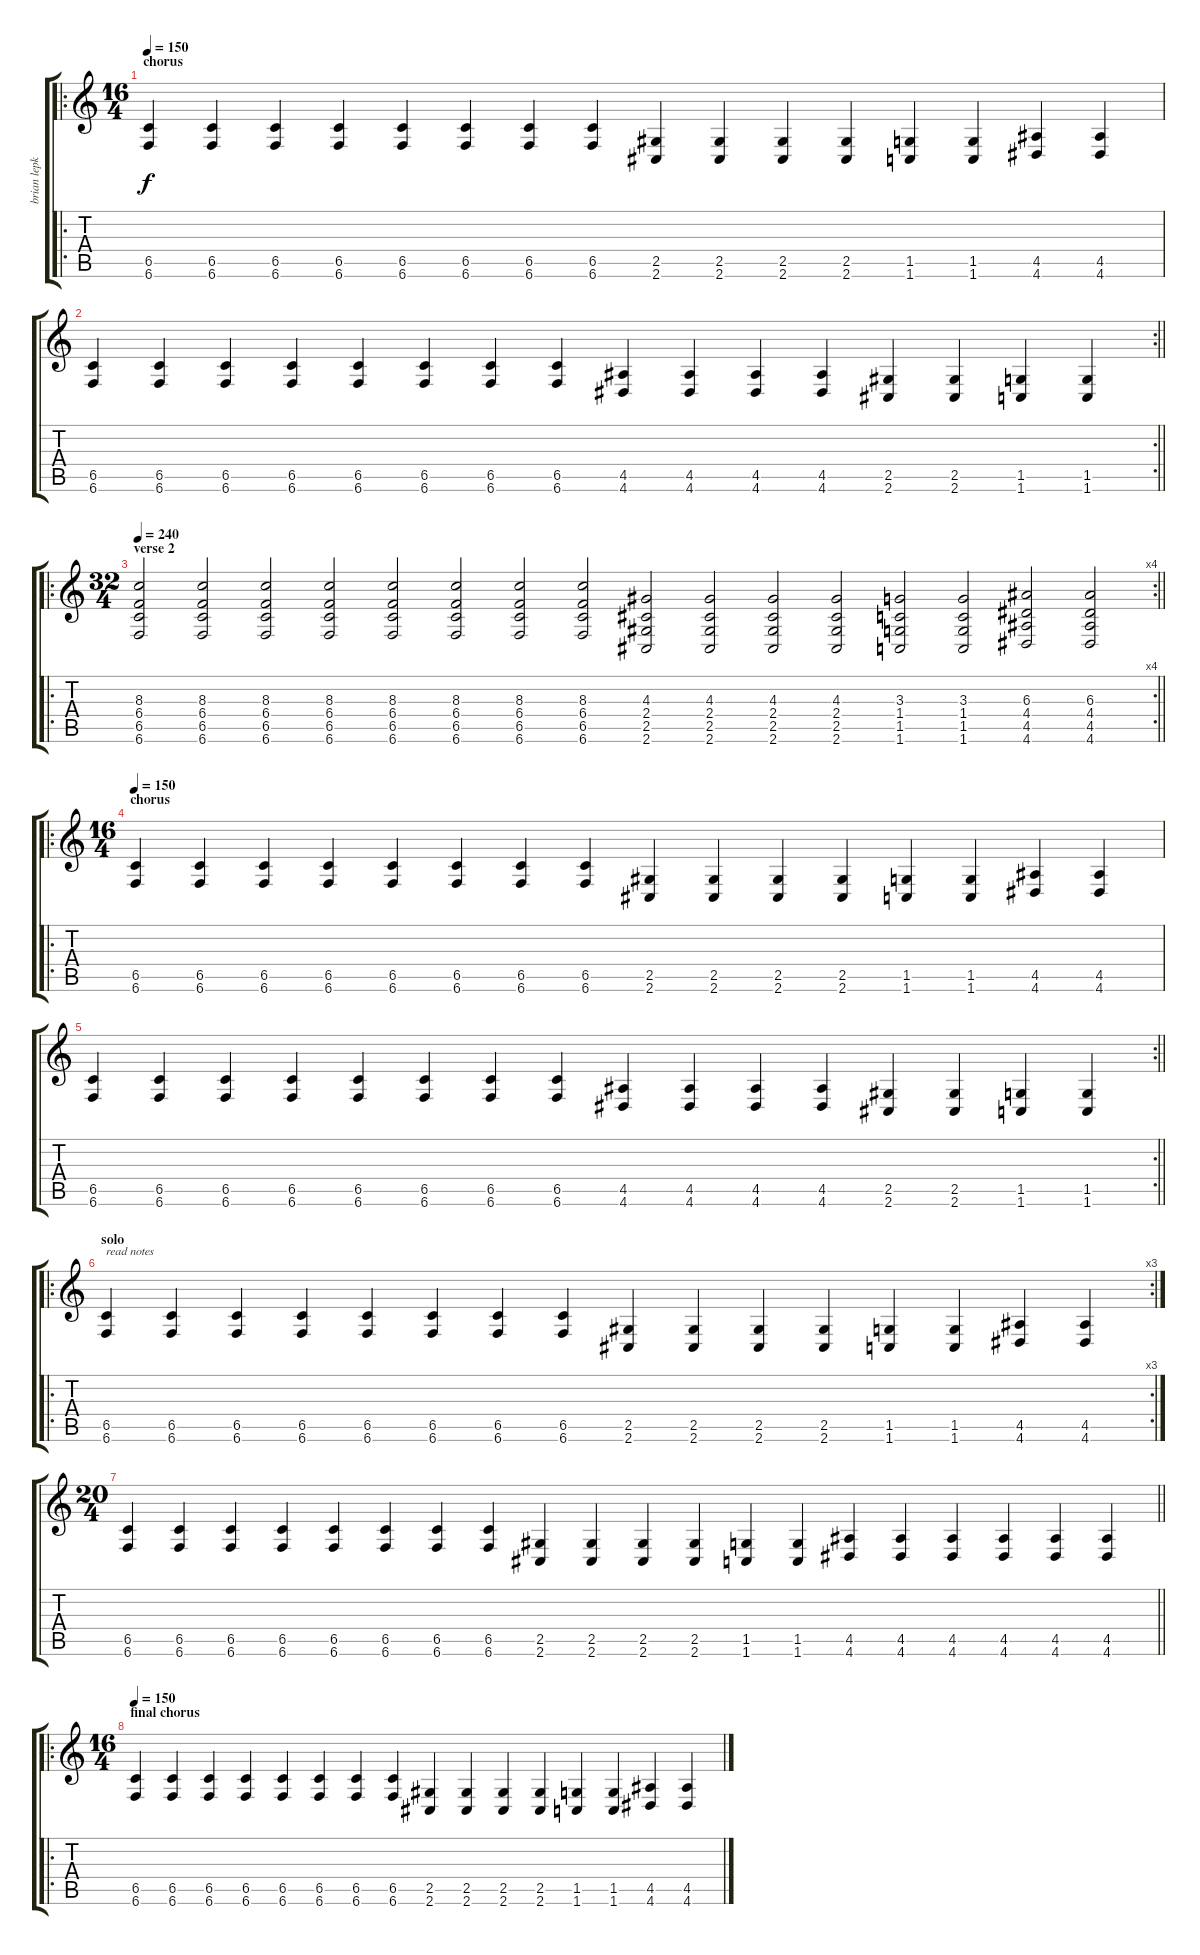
\track ("brian lepke" "brian lepk") {instrument electricguitarclean}
\staff {score tabs}
\tuning (Db4 Ab3 E3 B2 Gb2 B1) {hide}
\ro
\ts (16 4)
\section ("" "chorus")
\tempo 150
\clef g2
\ks c
(6.5 6.6).4{dy f volume 16 instrument distortionguitar} (6.5 6.6).4 (6.5 6.6).4 (6.5 6.6).4 (6.5 6.6).4 (6.5 6.6).4 (6.5 6.6).4 (6.5 6.6).4 (2.5 2.6).4 (2.5 2.6).4 (2.5 2.6).4 (2.5 2.6).4 (1.5 1.6).4 (1.5 1.6).4 (4.5 4.6).4 (4.5 4.6).4 |
\rc 2
\barLineRight lightlight
(6.5 6.6).4 (6.5 6.6).4 (6.5 6.6).4 (6.5 6.6).4 (6.5 6.6).4 (6.5 6.6).4 (6.5 6.6).4 (6.5 6.6).4 (4.5 4.6).4 (4.5 4.6).4 (4.5 4.6).4 (4.5 4.6).4 (2.5 2.6).4 (2.5 2.6).4 (1.5 1.6).4 (1.5 1.6).4 |
\ro
\rc 4
\ts (32 4)
\section ("" "verse 2")
\tempo 240
\barLineRight lightlight
(8.3 6.4 6.5 6.6).2{volume 8 instrument electricguitarclean} (8.3 6.4 6.5 6.6).2 (8.3 6.4 6.5 6.6).2 (8.3 6.4 6.5 6.6).2 (8.3 6.4 6.5 6.6).2 (8.3 6.4 6.5 6.6).2 (8.3 6.4 6.5 6.6).2 (8.3 6.4 6.5 6.6).2 (4.3 2.4 2.5 2.6).2 (4.3 2.4 2.5 2.6).2 (4.3 2.4 2.5 2.6).2 (4.3 2.4 2.5 2.6).2 (3.3 1.4 1.5 1.6).2 (3.3 1.4 1.5 1.6).2 (6.3 4.4 4.5 4.6).2 (6.3 4.4 4.5 4.6).2 |
\ro
\ts (16 4)
\section ("" "chorus")
\tempo 150
(6.5 6.6).4{volume 16 instrument distortionguitar} (6.5 6.6).4 (6.5 6.6).4 (6.5 6.6).4 (6.5 6.6).4 (6.5 6.6).4 (6.5 6.6).4 (6.5 6.6).4 (2.5 2.6).4 (2.5 2.6).4 (2.5 2.6).4 (2.5 2.6).4 (1.5 1.6).4 (1.5 1.6).4 (4.5 4.6).4 (4.5 4.6).4 |
\rc 2
\barLineRight lightlight
(6.5 6.6).4 (6.5 6.6).4 (6.5 6.6).4 (6.5 6.6).4 (6.5 6.6).4 (6.5 6.6).4 (6.5 6.6).4 (6.5 6.6).4 (4.5 4.6).4 (4.5 4.6).4 (4.5 4.6).4 (4.5 4.6).4 (2.5 2.6).4 (2.5 2.6).4 (1.5 1.6).4 (1.5 1.6).4 |
\ro
\rc 3
\section ("" "solo")
(6.5 6.6).4{txt "read notes"} (6.5 6.6).4 (6.5 6.6).4 (6.5 6.6).4 (6.5 6.6).4 (6.5 6.6).4 (6.5 6.6).4 (6.5 6.6).4 (2.5 2.6).4 (2.5 2.6).4 (2.5 2.6).4 (2.5 2.6).4 (1.5 1.6).4 (1.5 1.6).4 (4.5 4.6).4 (4.5 4.6).4 |
\ts (20 4)
\barLineRight lightlight
(6.5 6.6).4 (6.5 6.6).4 (6.5 6.6).4 (6.5 6.6).4 (6.5 6.6).4 (6.5 6.6).4 (6.5 6.6).4 (6.5 6.6).4 (2.5 2.6).4 (2.5 2.6).4 (2.5 2.6).4 (2.5 2.6).4 (1.5 1.6).4 (1.5 1.6).4 (4.5 4.6).4 (4.5 4.6).4 (4.5 4.6).4 (4.5 4.6).4 (4.5 4.6).4 (4.5 4.6).4 |
\ro
\ts (16 4)
\section ("" "final chorus")
\tempo 150
(6.5 6.6).4{instrument distortionguitar} (6.5 6.6).4 (6.5 6.6).4 (6.5 6.6).4 (6.5 6.6).4 (6.5 6.6).4 (6.5 6.6).4 (6.5 6.6).4 (2.5 2.6).4 (2.5 2.6).4 (2.5 2.6).4 (2.5 2.6).4 (1.5 1.6).4 (1.5 1.6).4 (4.5 4.6).4 (4.5 4.6).4
